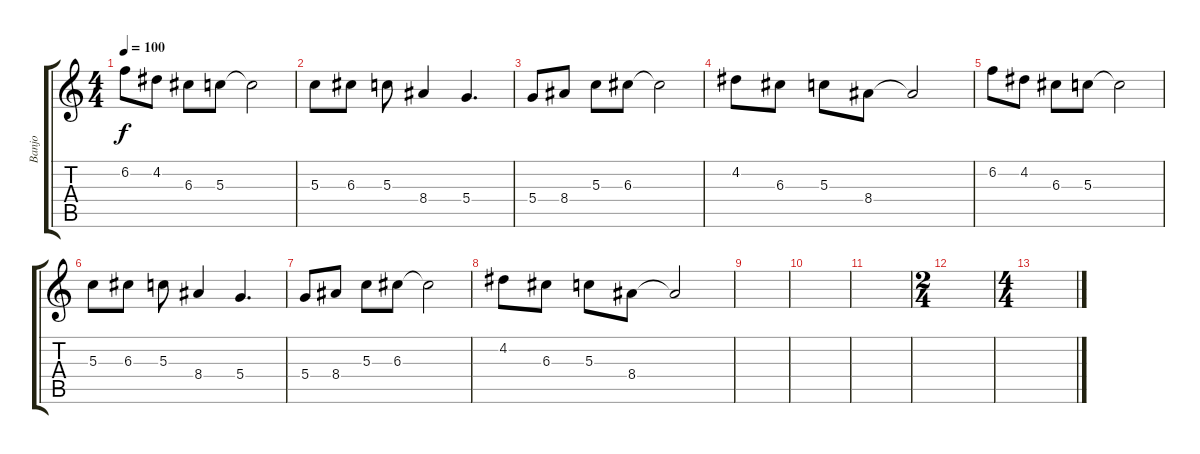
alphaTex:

\track ("Banjo" "Banjo") {instrument banjo}
\staff {score tabs}
\tuning (E4 B3 G3 D3 A2 E2) {hide}
\displaytranspose 12
\ts (4 4)
\tempo 100
\clef g2
\ks c
6.2.8{dy f} 4.2.8 6.3.8 5.3.8 5.3{t}.2 |
5.3.8 6.3.8 5.3.8 8.4.4 5.4.4{d} |
5.4.8 8.4.8 5.3.8 6.3.8 6.3{t}.2 |
4.2.8 6.3.8 5.3.8 8.4.8 8.4{t}.2 |
6.2.8 4.2.8 6.3.8 5.3.8 5.3{t}.2 |
5.3.8 6.3.8 5.3.8 8.4.4 5.4.4{d} |
5.4.8 8.4.8 5.3.8 6.3.8 6.3{t}.2 |
4.2.8 6.3.8 5.3.8 8.4.8 8.4{t}.2 |
|
|
|
\ts (2 4)
|
\ts (4 4)
